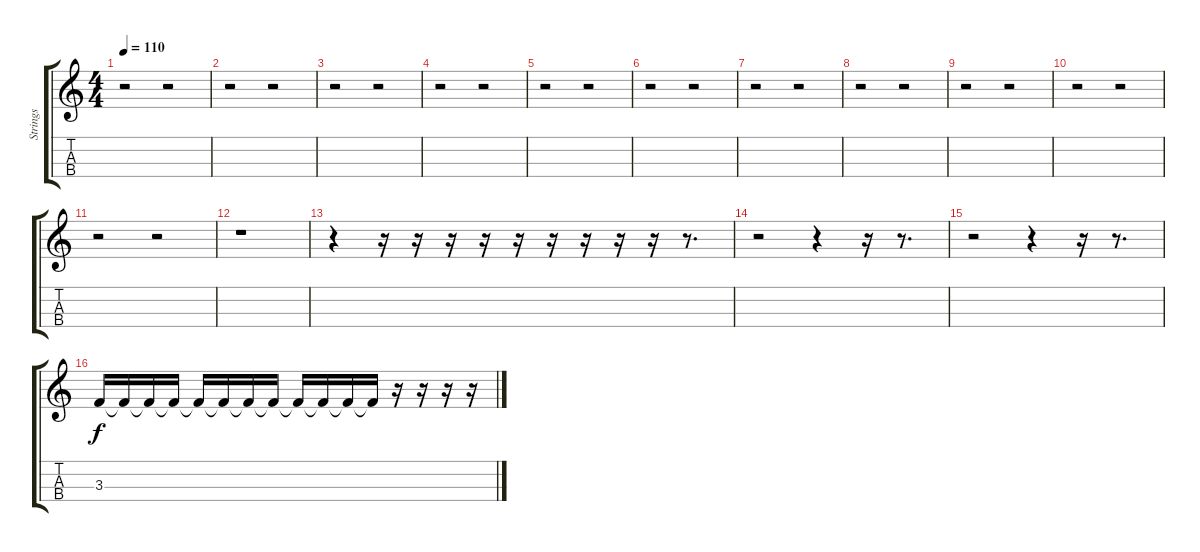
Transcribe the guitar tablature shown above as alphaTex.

\track ("Strings" "Strings") {instrument flute}
\staff {score tabs}
\tuning (E5 A4 D4 G3) {hide}
\ts (4 4)
\tempo 110
\clef g2
\ks c
r.2{dy f} r.2 |
r.2 r.2 |
r.2 r.2 |
r.2 r.2 |
r.2 r.2 |
r.2 r.2 |
r.2 r.2 |
r.2 r.2 |
r.2 r.2 |
r.2 r.2 |
r.2 r.2 |
r.1 |
r.4 r.16 r.16 r.16 r.16 r.16 r.16 r.16 r.16 r.16 r.8{d} |
r.2 r.4 r.16 r.8{d} |
r.2 r.4 r.16 r.8{d} |
3.3.16 3.3{t}.16 3.3{t}.16 3.3{t}.16 3.3{t}.16 3.3{t}.16 3.3{t}.16 3.3{t}.16 3.3{t}.16 3.3{t}.16 3.3{t}.16 3.3{t}.16 r.16 r.16 r.16 r.16
